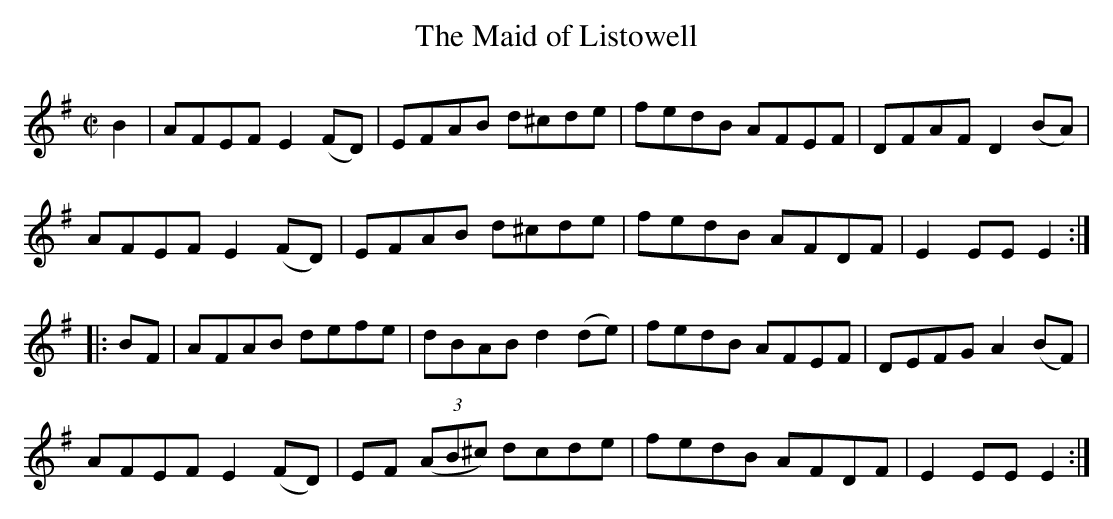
X:1
T: The Maid of Listowell
M: C|
L: 1/8
K: G
B2|AFEF E2 (FD)|EFAB d^cde|fedB AFEF|DFAF D2 (BA)|
AFEF E2 (FD)|EFAB d^cde|fedB AFDF|E2 EE E2:|
|:BF|AFAB defe|dBAB d2 (de)|fedB AFEF|DEFG A2 (BF)|
AFEF E2 (FD)|EF (3(AB^c) dcde|fedB AFDF|E2 EE E2:|
